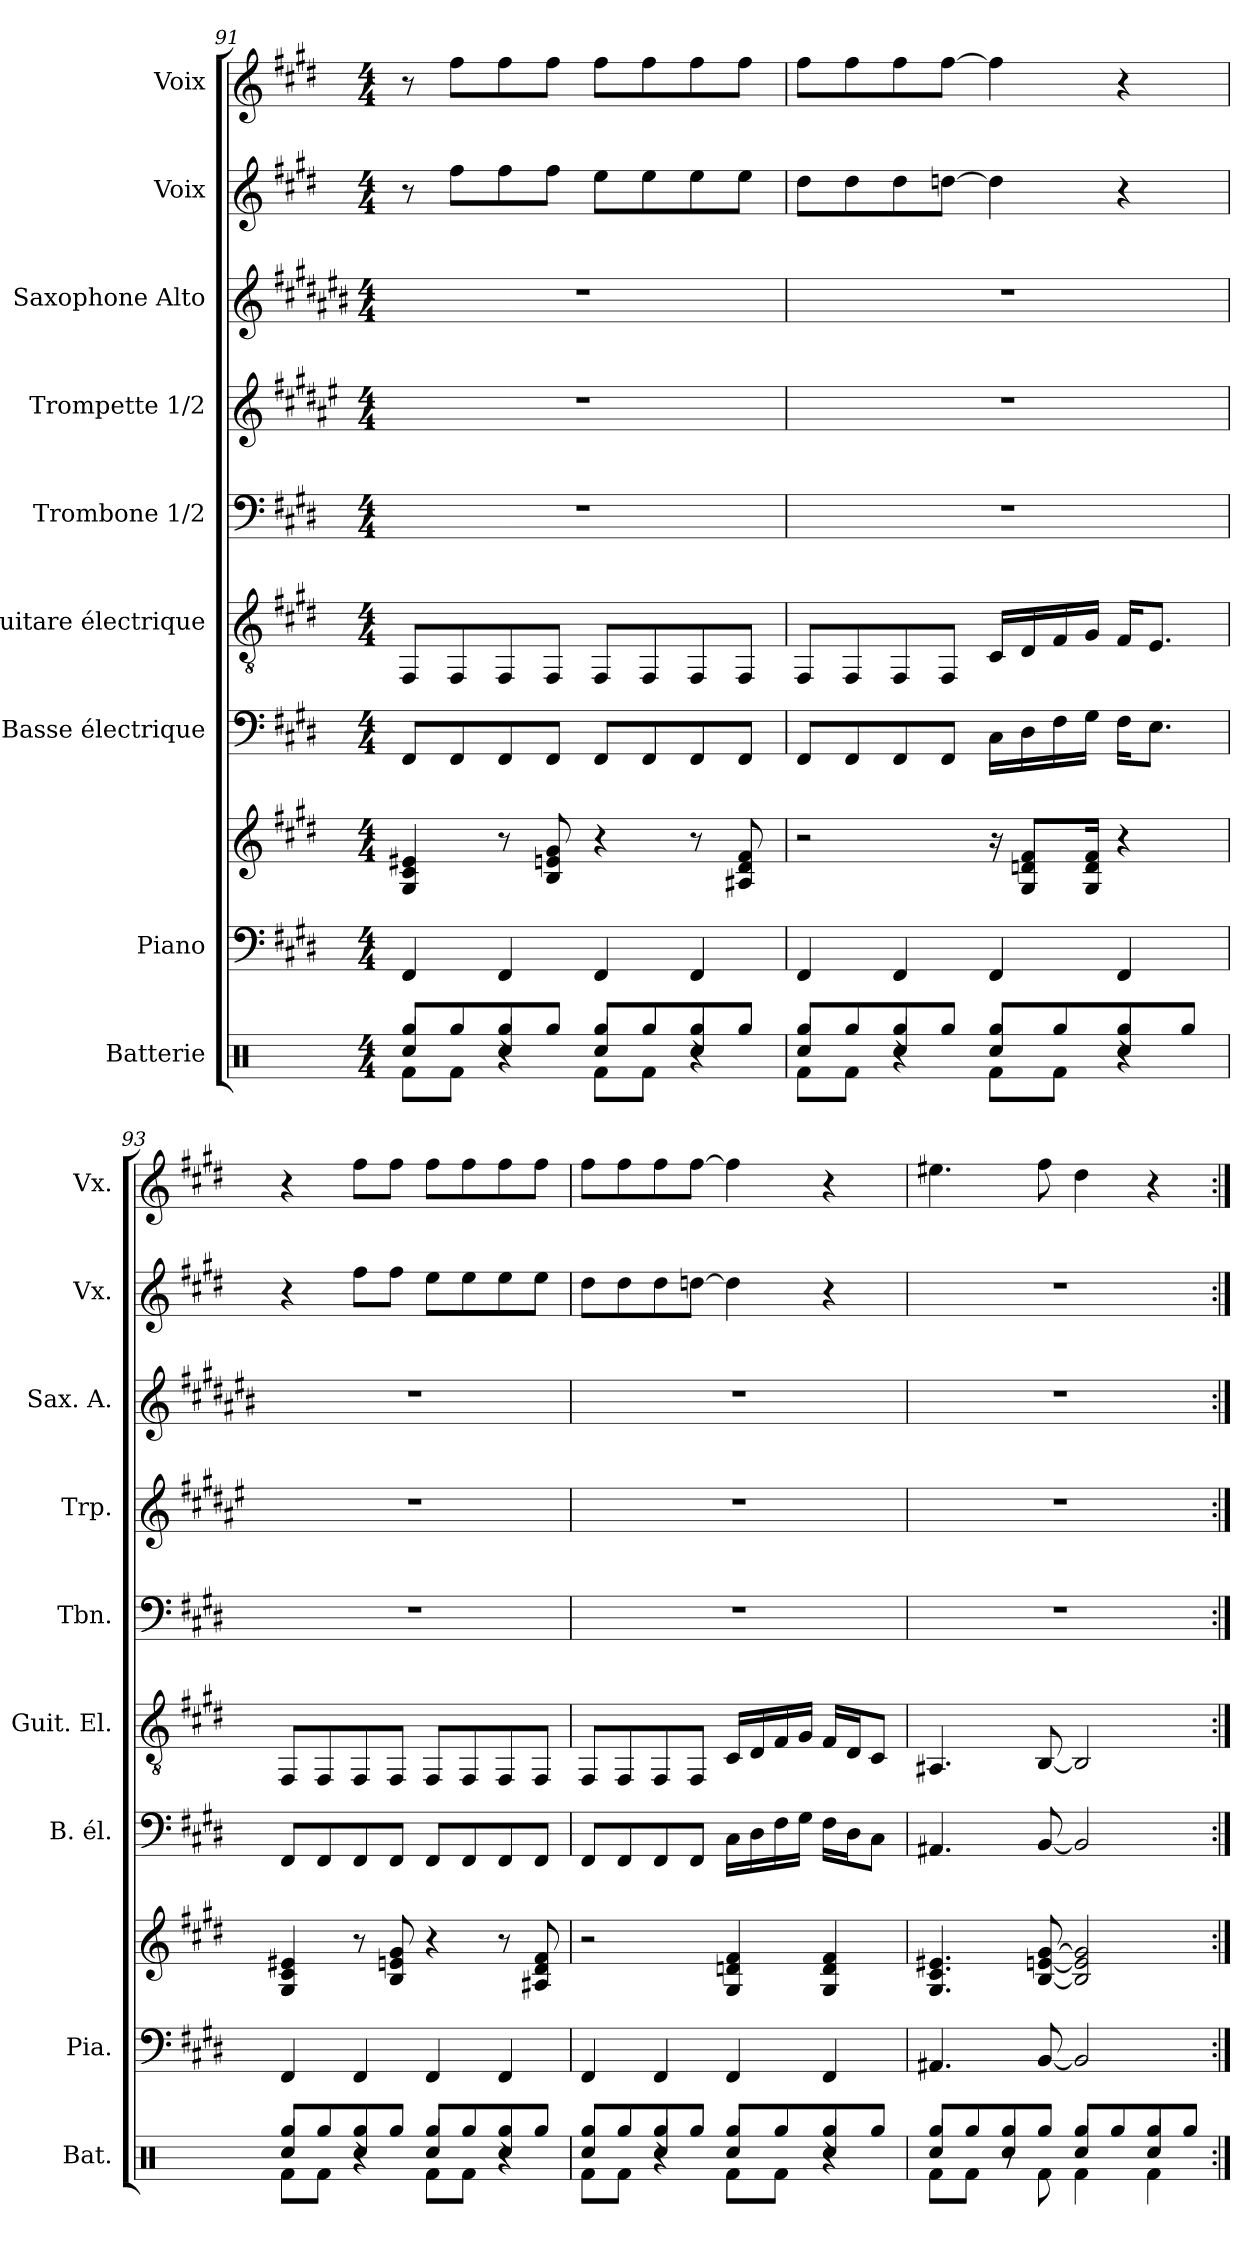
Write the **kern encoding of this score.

**kern	**kern	**kern	**kern	**kern	**kern	**kern	**kern	**kern	**kern
*part9	*part8	*part8	*part7	*part6	*part5	*part4	*part3	*part2	*part1
*staff10	*staff9	*staff8	*staff7	*staff6	*staff5	*staff4	*staff3	*staff2	*staff1
*I"Batterie	*I"Piano	*	*I"Basse électrique	*I"Guitare électrique	*I"Trombone 1/2	*I"Trompette 1/2	*I"Saxophone Alto	*I"Voix	*I"Voix
*I'Bat.	*I'Pia.	*	*I'B. él.	*I'Guit. El.	*I'Tbn.	*I'Trp.	*I'Sax. A.	*I'Vx.	*I'Vx.
*clefX	*clefF4	*clefG2	*clefF4	*clefGv2	*clefF4	*clefG2	*clefG2	*clefG2	*clefG2
*	*	*	*ITrd7c12	*	*	*ITrd1c2	*ITrd5c9	*	*
*k[]	*k[f#c#g#d#]	*k[f#c#g#d#]	*k[f#c#g#d#]	*k[f#c#g#d#]	*k[f#c#g#d#]	*k[f#c#g#d#]	*k[f#c#g#d#]	*k[f#c#g#d#]	*k[f#c#g#d#]
*M4/4	*M4/4	*M4/4	*M4/4	*M4/4	*M4/4	*M4/4	*M4/4	*M4/4	*M4/4
=91	=91	=91	=91	=91	=91	=91	=91	=91	=91
*^	*	*	*	*	*	*	*	*	*
*	*^	*	*	*	*	*	*	*	*	*
8Rgg/L	8Rf\L	4Rcc/	4FF#/	4G#/ 4c#/ 4e#X/	8FFF#/L	8FF#/L	1r	1r	1r	8r	8r
8Rgg/	8Rf\J	.	.	.	8FFF#/	8FF#/	.	.	.	8ff#\L	8ff#\L
8Rgg/	4r	4Rcc/	4FF#/	8r	8FFF#/	8FF#/	.	.	.	8ff#\	8ff#\
8Rgg/J	.	.	.	8B/ 8en/ 8g#/	8FFF#/J	8FF#/J	.	.	.	8ff#\J	8ff#\J
8Rgg/L	8Rf\L	4Rcc/	4FF#/	4r	8FFF#/L	8FF#/L	.	.	.	8ee\L	8ff#\L
8Rgg/	8Rf\J	.	.	.	8FFF#/	8FF#/	.	.	.	8ee\	8ff#\
8Rgg/	4r	4Rcc/	4FF#/	8r	8FFF#/	8FF#/	.	.	.	8ee\	8ff#\
8Rgg/J	.	.	.	8A#X/ 8d#/ 8f#/	8FFF#/J	8FF#/J	.	.	.	8ee\J	8ff#\J
!!LO:LB:g=z
=92	=92	=92	=92	=92	=92	=92	=92	=92	=92	=92	=92
8Rgg/L	8Rf\L	4Rcc/	4FF#/	2r	8FFF#/L	8FF#/L	1r	1r	1r	8dd#\L	8ff#\L
8Rgg/	8Rf\J	.	.	.	8FFF#/	8FF#/	.	.	.	8dd#\	8ff#\
8Rgg/	4r	4Rcc/	4FF#/	.	8FFF#/	8FF#/	.	.	.	8dd#\	8ff#\
8Rgg/J	.	.	.	.	8FFF#/J	8FF#/J	.	.	.	[8ddn\J	[8ff#\J
8Rgg/L	8Rf\L	4Rcc/	4FF#/	16r	16CC#\LL	16C#/LL	.	.	.	4dd\]	4ff#\]
.	.	.	.	8G#/ 8dn/ 8f#/L	16DD#\	16D#/	.	.	.	.	.
8Rgg/	8Rf\J	.	.	.	16FF#\	16F#/	.	.	.	.	.
.	.	.	.	16G#/ 16d/ 16f#/Jk	16GG#\JJ	16G#/JJ	.	.	.	.	.
8Rgg/	4r	4Rcc/	4FF#/	4r	16FF#\KL	16F#/KL	.	.	.	4r	4r
.	.	.	.	.	8.EE\J	8.E/J	.	.	.	.	.
8Rgg/J	.	.	.	.	.	.	.	.	.	.	.
=93	=93	=93	=93	=93	=93	=93	=93	=93	=93	=93	=93
8Rgg/L	8Rf\L	4Rcc/	4FF#/	4G#/ 4c#/ 4e#X/	8FFF#/L	8FF#/L	1r	1r	1r	4r	4r
8Rgg/	8Rf\J	.	.	.	8FFF#/	8FF#/	.	.	.	.	.
8Rgg/	4r	4Rcc/	4FF#/	8r	8FFF#/	8FF#/	.	.	.	8ff#\L	8ff#\L
8Rgg/J	.	.	.	8B/ 8en/ 8g#/	8FFF#/J	8FF#/J	.	.	.	8ff#\J	8ff#\J
8Rgg/L	8Rf\L	4Rcc/	4FF#/	4r	8FFF#/L	8FF#/L	.	.	.	8ee\L	8ff#\L
8Rgg/	8Rf\J	.	.	.	8FFF#/	8FF#/	.	.	.	8ee\	8ff#\
8Rgg/	4r	4Rcc/	4FF#/	8r	8FFF#/	8FF#/	.	.	.	8ee\	8ff#\
8Rgg/J	.	.	.	8A#X/ 8d#/ 8f#/	8FFF#/J	8FF#/J	.	.	.	8ee\J	8ff#\J
=94	=94	=94	=94	=94	=94	=94	=94	=94	=94	=94	=94
8Rgg/L	8Rf\L	4Rcc/	4FF#/	2r	8FFF#/L	8FF#/L	1r	1r	1r	8dd#\L	8ff#\L
8Rgg/	8Rf\J	.	.	.	8FFF#/	8FF#/	.	.	.	8dd#\	8ff#\
8Rgg/	4r	4Rcc/	4FF#/	.	8FFF#/	8FF#/	.	.	.	8dd#\	8ff#\
8Rgg/J	.	.	.	.	8FFF#/J	8FF#/J	.	.	.	[8ddn\J	[8ff#\J
8Rgg/L	8Rf\L	4Rcc/	4FF#/	4G#/ 4dn/ 4f#/	16CC#\LL	16C#/LL	.	.	.	4dd\]	4ff#\]
.	.	.	.	.	16DD#\	16D#/	.	.	.	.	.
8Rgg/	8Rf\J	.	.	.	16FF#\	16F#/	.	.	.	.	.
.	.	.	.	.	16GG#\JJ	16G#/JJ	.	.	.	.	.
8Rgg/	4r	4Rcc/	4FF#/	4G#/ 4d/ 4f#/	16FF#\LL	16F#/LL	.	.	.	4r	4r
.	.	.	.	.	16DD#\J	16D#/J	.	.	.	.	.
8Rgg/J	.	.	.	.	8CC#\J	8C#/J	.	.	.	.	.
=95	=95	=95	=95	=95	=95	=95	=95	=95	=95	=95	=95
8Rgg/L	8Rf\L	4Rcc/	4.AA#X/	4.G#/ 4.c#/ 4.e#X/	4.AAA#X/	4.AA#X/	1r	1r	1r	1r	4.ee#X\
8Rgg/	8Rf\J	.	.	.	.	.	.	.	.	.	.
8Rgg/	8r	4Rcc/	.	.	.	.	.	.	.	.	.
8Rgg/J	8Rf\	.	[8BB/	[8B/ [8en/ [8g#/	[8BBB/	[8BB/	.	.	.	.	8ff#\
8Rgg/L	4Rf\	4Rcc/	2BB/]	2B/] 2e/] 2g#/]	2BBB/]	2BB/]	.	.	.	.	4dd#\
8Rgg/	.	.	.	.	.	.	.	.	.	.	.
8Rgg/	4Rf\	4Rcc/	.	.	.	.	.	.	.	.	4r
8Rgg/J	.	.	.	.	.	.	.	.	.	.	.
*v	*v	*v	*	*	*	*	*	*	*	*	*
=:|!	=:|!	=:|!	=:|!	=:|!	=:|!	=:|!	=:|!	=:|!	=:|!
*-	*-	*-	*-	*-	*-	*-	*-	*-	*-
